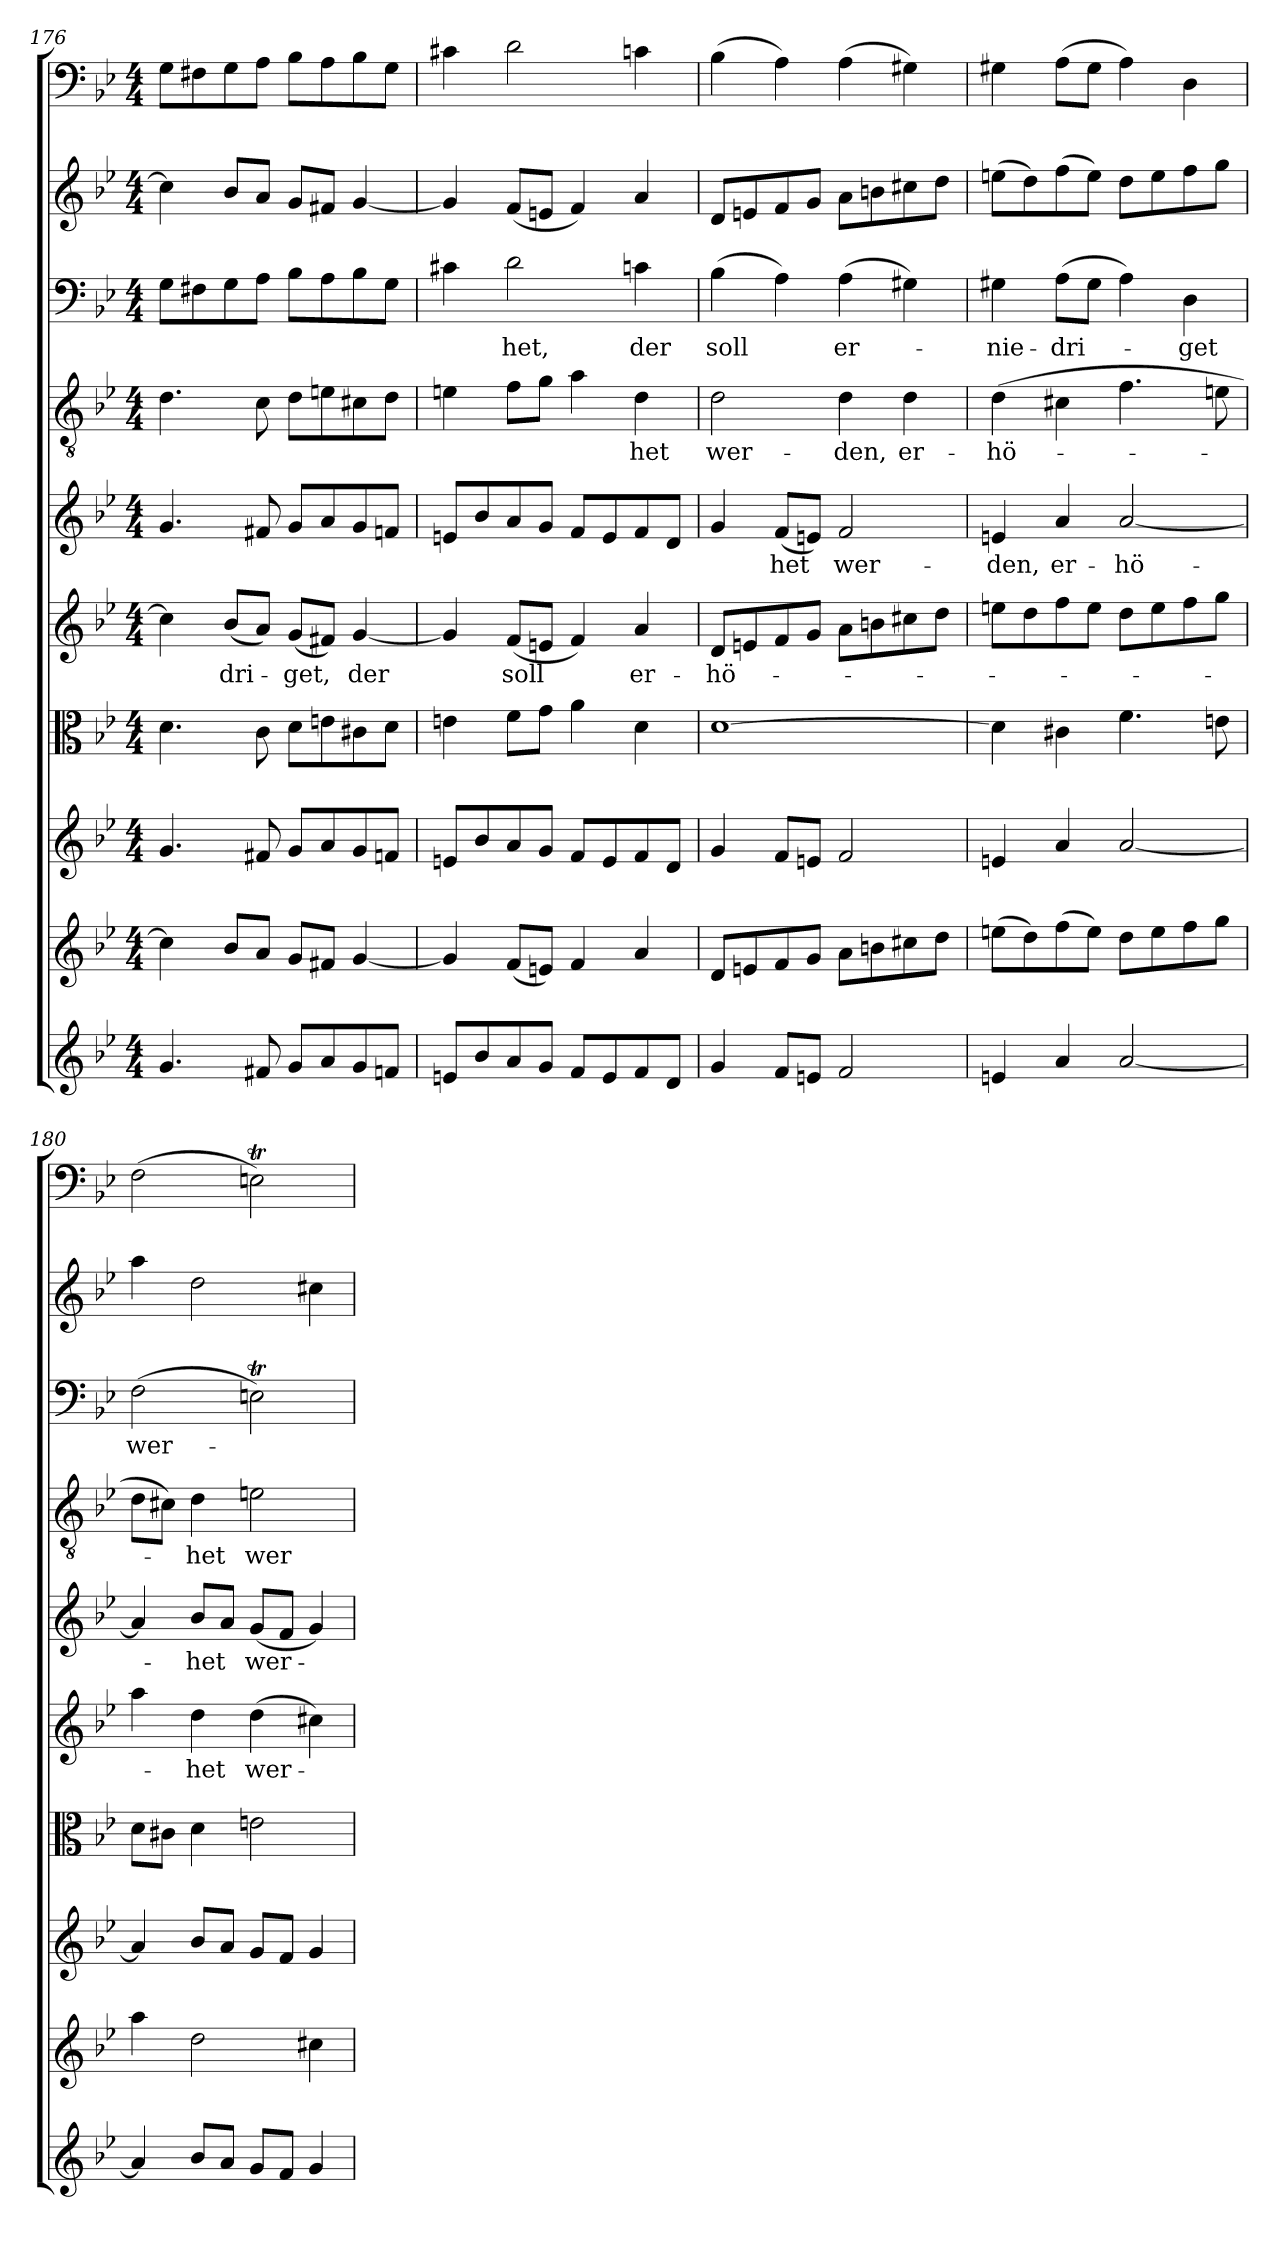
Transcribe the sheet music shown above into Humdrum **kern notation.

**kern	**kern	**kern	**kern	**kern	**text	**kern	**text	**kern	**text	**kern	**text	**kern	**kern
*part10	*part9	*part8	*part7	*part6	*part6	*part5	*part5	*part4	*part4	*part3	*part3	*part2	*part1
*staff10	*staff9	*staff8	*staff7	*staff6	*staff6	*staff5	*staff5	*staff4	*staff4	*staff3	*staff3	*staff2	*staff1
*clefG2	*clefG2	*clefG2	*clefC3	*clefG2	*	*clefG2	*	*clefGv2	*	*clefF4	*	*clefG2	*clefF4
*k[b-e-]	*k[b-e-]	*k[b-e-]	*k[b-e-]	*k[b-e-]	*	*k[b-e-]	*	*k[b-e-]	*	*k[b-e-]	*	*k[b-e-]	*k[b-e-]
*g:	*g:	*g:	*g:	*g:	*	*g:	*	*g:	*	*g:	*	*g:	*g:
*M4/4	*M4/4	*M4/4	*M4/4	*M4/4	*	*M4/4	*	*M4/4	*	*M4/4	*	*M4/4	*M4/4
=176	=176	=176	=176	=176	=176	=176	=176	=176	=176	=176	=176	=176	=176
4.g/	4cc\]	4.g/	4.d\	4cc\]	.	4.g/	.	4.d\	.	8G\L	.	4cc\]	8G\L
.	.	.	.	.	.	.	.	.	.	8F#X\	.	.	8F#X\
.	8b-/L	.	.	(8b-/L	-dri-	.	.	.	.	8G\	.	8b-/L	8G\
8f#X/	8a/J	8f#X/	8c\	8a/J)	.	8f#X/	.	8c\	.	8A\J	.	8a/J	8A\J
8g/L	8g/L	8g/L	8d\L	(8g/L	-get,	8g/L	.	8d\L	.	8B-\L	.	8g/L	8B-\L
8a/	8f#X/J	8a/	8en\	8f#X/J)	.	8a/	.	8en\	.	8A\	.	8f#X/J	8A\
8g/	[4g/	8g/	8c#X\	[4g/	der	8g/	.	8c#X\	.	8B-\	.	[4g/	8B-\
8fn/J	.	8fn/J	8d\J	.	.	8fn/J	.	8d\J	.	8G\J	.	.	8G\J
=177	=177	=177	=177	=177	=177	=177	=177	=177	=177	=177	=177	=177	=177
8en/L	4g/]	8en/L	4en\	4g/]	.	8en/L	.	4en\	.	4c#X\	.	4g/]	4c#X\
8b-/	.	8b-/	.	.	.	8b-/	.	.	.	.	.	.	.
8a/	(8f/L	8a/	8f\L	(8f/L	soll	8a/	.	8f\L	.	2d\	-het,	(8f/L	2d\
8g/J	8en/J)	8g/J	8g\J	8en/J	.	8g/J	.	8g\J	.	.	.	8en/J	.
8f/L	4f/	8f/L	4a\	4f/)	.	8f/L	.	4a\	.	.	.	4f/)	.
8e/	.	8e/	.	.	.	8e/	.	.	.	.	.	.	.
8f/	4a/	8f/	4d\	4a/	er-	8f/	.	4d\	-het	4cn\	der	4a/	4cn\
8d/J	.	8d/J	.	.	.	8d/J	.	.	.	.	.	.	.
=178	=178	=178	=178	=178	=178	=178	=178	=178	=178	=178	=178	=178	=178
4g/	8d/L	4g/	[1d\	8d/L	-hö-	4g/	.	2d\	wer-	(4B-\	soll	8d/L	(4B-\
.	8en/	.	.	8en/	.	.	.	.	.	.	.	8en/	.
8f/L	8f/	8f/L	.	8f/	.	(8f/L	-het	.	.	4A\)	.	8f/	4A\)
8en/J	8g/J	8en/J	.	8g/J	.	8en/J)	.	.	.	.	.	8g/J	.
2f/	8a\L	2f/	.	8a\L	.	2f/	wer-	4d\	-den,	(4A\	er-	8a\L	(4A\
.	8bn\	.	.	8bn\	.	.	.	.	.	.	.	8bn\	.
.	8cc#X\	.	.	8cc#X\	.	.	.	4d\	er-	4G#X\)	.	8cc#X\	4G#X\)
.	8dd\J	.	.	8dd\J	.	.	.	.	.	.	.	8dd\J	.
=179	=179	=179	=179	=179	=179	=179	=179	=179	=179	=179	=179	=179	=179
4en/	(8een\L	4en/	4d\]	8een\L	.	4en/	-den,	(4d\	-hö-	4G#X\	-nie-	(8een\L	4G#X\
.	8dd\)	.	.	8dd\	.	.	.	.	.	.	.	8dd\)	.
4a/	(8ff\	4a/	4c#X\	8ff\	.	4a/	er-	4c#X\	.	(8A\L	-dri-	(8ff\	(8A\L
.	8ee\J)	.	.	8ee\J	.	.	.	.	.	8G#\J	.	8ee\J)	8G#\J
[2a/	8dd\L	[2a/	4.f\	8dd\L	.	[2a/	-hö-	4.f\	.	4A\)	.	8dd\L	4A\)
.	8ee\	.	.	8ee\	.	.	.	.	.	.	.	8ee\	.
.	8ff\	.	.	8ff\	.	.	.	.	.	4D\	-get	8ff\	4D\
.	8gg\J	.	8en\	8gg\J	.	.	.	8en\	.	.	.	8gg\J	.
=180	=180	=180	=180	=180	=180	=180	=180	=180	=180	=180	=180	=180	=180
4a/]	4aa\	4a/]	8d\L	4aa\	.	4a/]	.	8d\L	.	(2F\	wer-	4aa\	(2F\
.	.	.	8c#X\J	.	.	.	.	8c#X\J)	.	.	.	.	.
8b-/L	2dd\	8b-/L	4d\	4dd\	-het	8b-/L	-het	4d\	-het	.	.	2dd\	.
8a/J	.	8a/J	.	.	.	8a/J	.	.	.	.	.	.	.
8g/L	.	8g/L	2en\	(4dd\	wer-	(8g/L	wer-	2en\	wer-	2Ent\)	.	.	2Ent\)
8f/J	.	8f/J	.	.	.	8f/J	.	.	.	.	.	.	.
4g/	4cc#X\	4g/	.	4cc#X\)	.	4g/)	.	.	.	.	.	4cc#X\	.
=	=	=	=	=	=	=	=	=	=	=	=	=	=
*-	*-	*-	*-	*-	*-	*-	*-	*-	*-	*-	*-	*-	*-
